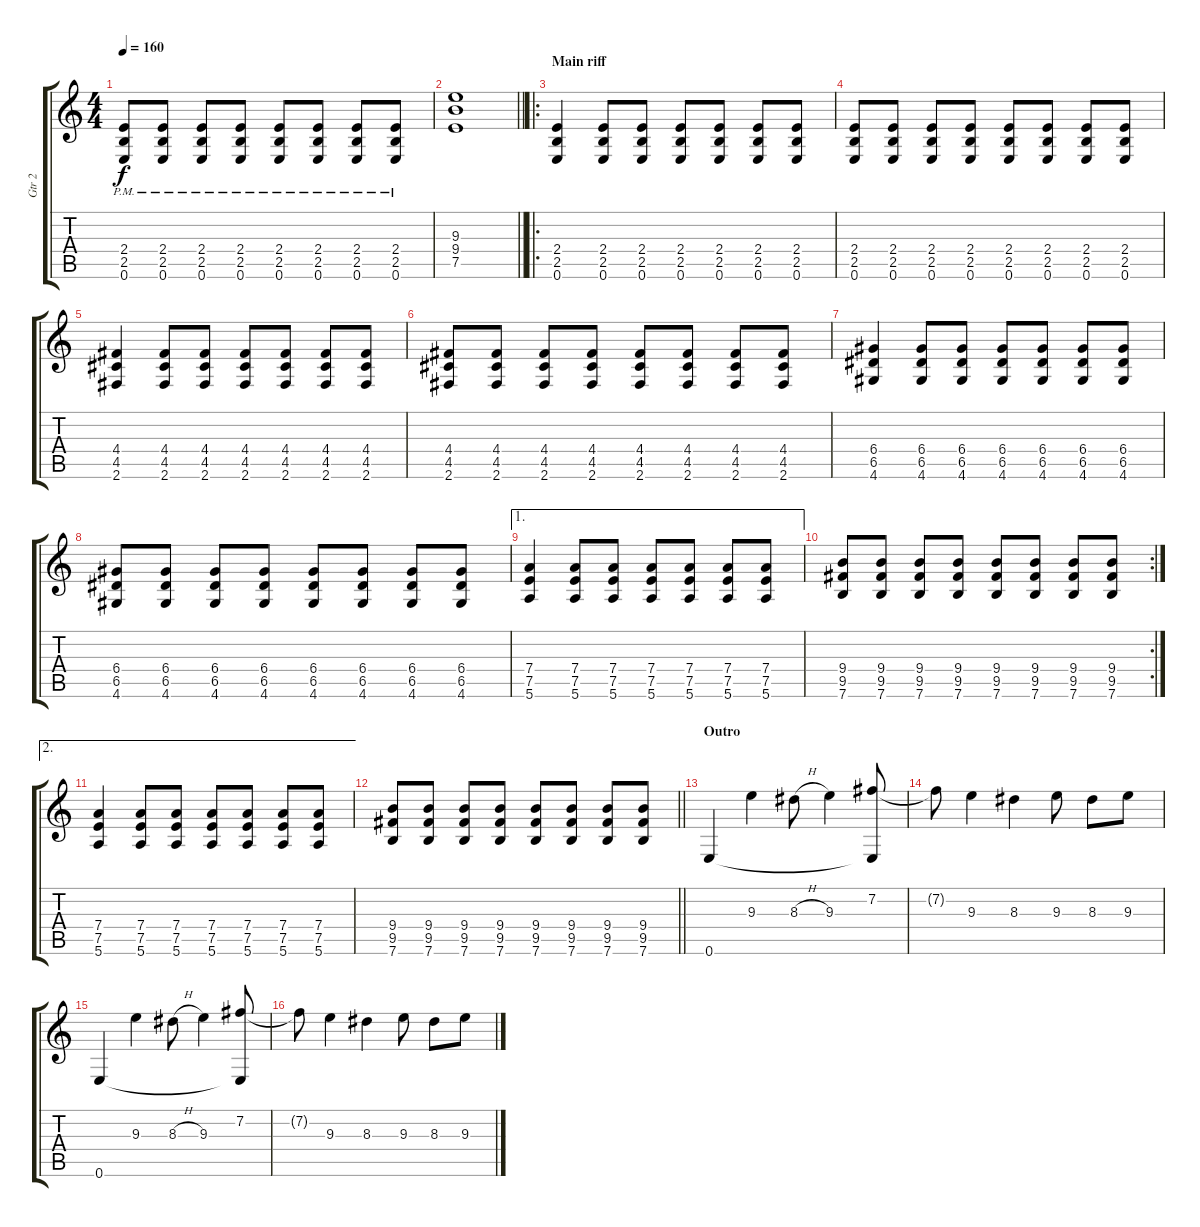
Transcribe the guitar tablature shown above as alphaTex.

\track ("Gtr 2" "Gtr 2") {instrument distortionguitar}
\staff {score tabs}
\tuning (E4 B3 G3 D3 A2 E2) {hide}
\ts (4 4)
\tempo 160
\clef g2
\ks c
(2.4{pm} 2.5{pm} 0.6{pm}).8{dy f} (2.4{pm} 2.5{pm} 0.6{pm}).8 (2.4{pm} 2.5{pm} 0.6{pm}).8 (2.4{pm} 2.5{pm} 0.6{pm}).8 (2.4{pm} 2.5{pm} 0.6{pm}).8 (2.4{pm} 2.5{pm} 0.6{pm}).8 (2.4{pm} 2.5{pm} 0.6{pm}).8 (2.4{pm} 2.5{pm} 0.6{pm}).8 |
\barLineRight lightlight
(9.3 9.4 7.5).1 |
\ro
\section ("" "Main riff")
(2.4 2.5 0.6).4 (2.4 2.5 0.6).8 (2.4 2.5 0.6).8 (2.4 2.5 0.6).8 (2.4 2.5 0.6).8 (2.4 2.5 0.6).8 (2.4 2.5 0.6).8 |
(2.4 2.5 0.6).8 (2.4 2.5 0.6).8 (2.4 2.5 0.6).8 (2.4 2.5 0.6).8 (2.4 2.5 0.6).8 (2.4 2.5 0.6).8 (2.4 2.5 0.6).8 (2.4 2.5 0.6).8 |
(4.4 4.5 2.6).4 (4.4 4.5 2.6).8 (4.4 4.5 2.6).8 (4.4 4.5 2.6).8 (4.4 4.5 2.6).8 (4.4 4.5 2.6).8 (4.4 4.5 2.6).8 |
(4.4 4.5 2.6).8 (4.4 4.5 2.6).8 (4.4 4.5 2.6).8 (4.4 4.5 2.6).8 (4.4 4.5 2.6).8 (4.4 4.5 2.6).8 (4.4 4.5 2.6).8 (4.4 4.5 2.6).8 |
(6.4 6.5 4.6).4 (6.4 6.5 4.6).8 (6.4 6.5 4.6).8 (6.4 6.5 4.6).8 (6.4 6.5 4.6).8 (6.4 6.5 4.6).8 (6.4 6.5 4.6).8 |
(6.4 6.5 4.6).8 (6.4 6.5 4.6).8 (6.4 6.5 4.6).8 (6.4 6.5 4.6).8 (6.4 6.5 4.6).8 (6.4 6.5 4.6).8 (6.4 6.5 4.6).8 (6.4 6.5 4.6).8 |
\ae 1
(7.4 7.5 5.6).4 (7.4 7.5 5.6).8 (7.4 7.5 5.6).8 (7.4 7.5 5.6).8 (7.4 7.5 5.6).8 (7.4 7.5 5.6).8 (7.4 7.5 5.6).8 |
\rc 2
(9.4 9.5 7.6).8 (9.4 9.5 7.6).8 (9.4 9.5 7.6).8 (9.4 9.5 7.6).8 (9.4 9.5 7.6).8 (9.4 9.5 7.6).8 (9.4 9.5 7.6).8 (9.4 9.5 7.6).8 |
\ae 2
(7.4 7.5 5.6).4 (7.4 7.5 5.6).8 (7.4 7.5 5.6).8 (7.4 7.5 5.6).8 (7.4 7.5 5.6).8 (7.4 7.5 5.6).8 (7.4 7.5 5.6).8 |
\barLineRight lightlight
(9.4 9.5 7.6).8 (9.4 9.5 7.6).8 (9.4 9.5 7.6).8 (9.4 9.5 7.6).8 (9.4 9.5 7.6).8 (9.4 9.5 7.6).8 (9.4 9.5 7.6).8 (9.4 9.5 7.6).8 |
\section ("" "Outro")
0.6.4{instrument electricguitarclean} 9.3.4 8.3{h}.8 9.3.4 (7.2 0.6{t}).8 |
7.2{t}.8 9.3.4 8.3.4 9.3.8 8.3.8 9.3.8 |
0.6.4 9.3.4 8.3{h}.8 9.3.4 (7.2 0.6{t}).8 |
7.2{t}.8 9.3.4 8.3.4 9.3.8 8.3.8 9.3.8
